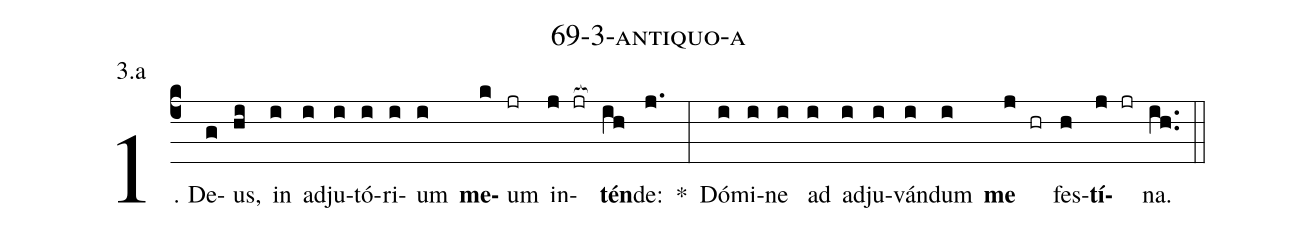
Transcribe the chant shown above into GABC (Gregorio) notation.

name: 69-3-antiquo-a;
annotation: 3.a;
%%
(c4)1. De(g)us,(hi) in(i) ad(i)ju(i)tó(i)ri(i)um(i) <b>me</b>(k)um(jr) in(j jr[ocb:1{])<b>tén</b>(ih[ocb:0}])de:(j.) *(:) Dó(i)mi(i)ne(i) ad(i) ad(i)ju(i)ván(i)dum(i) <b>me</b>(j hr) fes(h)<b>tí</b>(j jr)na.(ih..) (::)
